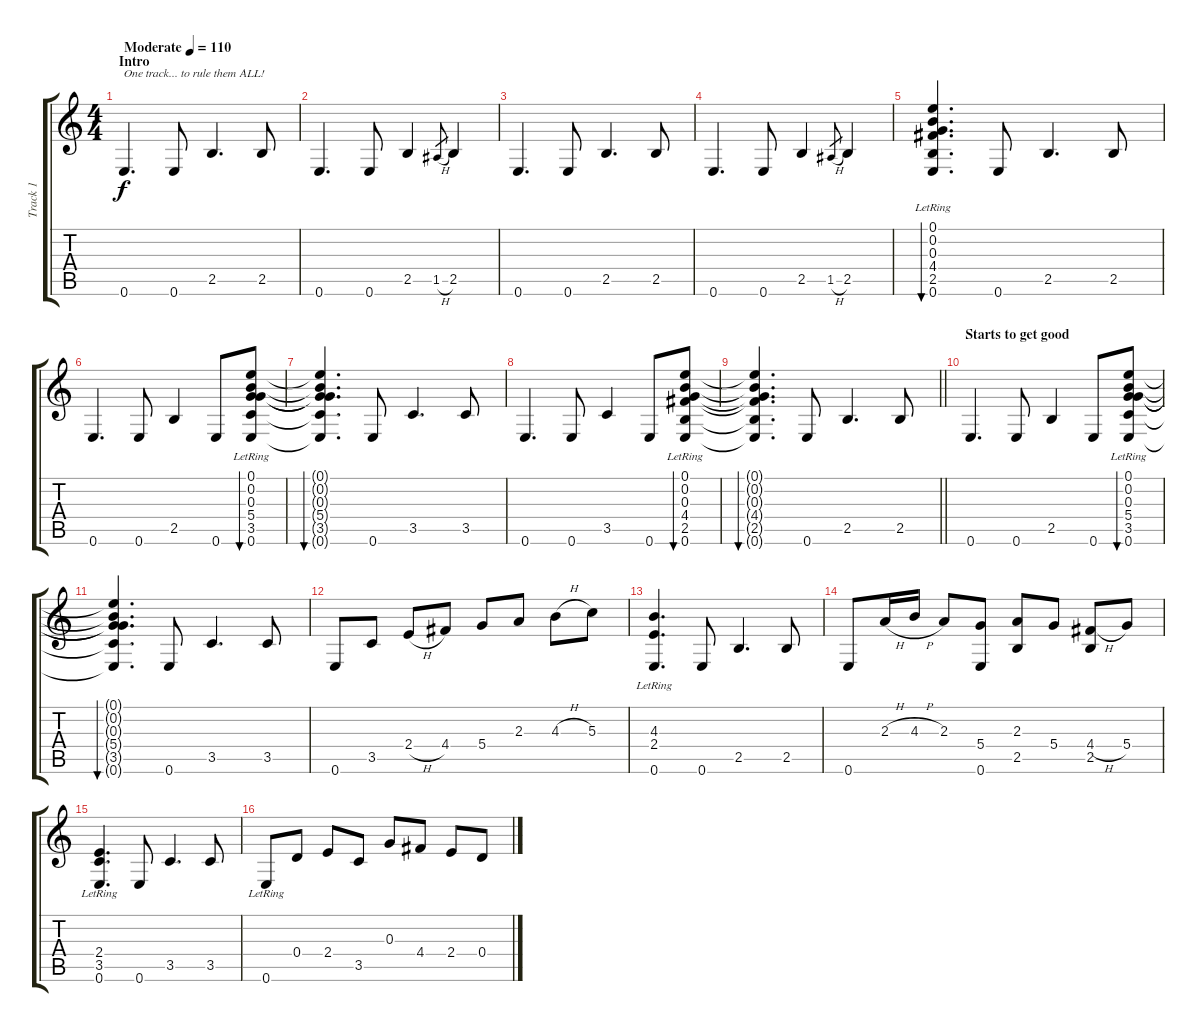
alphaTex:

\track ("Track 1" "Track 1") {instrument acousticguitarsteel}
\staff {score tabs}
\tuning (E4 B3 G3 D3 A2 E2) {hide}
\ts (4 4)
\section ("" "Intro")
\tempo (110 "Moderate")
\clef g2
\ks c
0.6.4{d txt "One track... to rule them ALL!" dy f instrument acousticguitarsteel} 0.6.8 2.5.4{d} 2.5.8 |
0.6.4{d} 0.6.8 2.5.4 1.5{h}.8{gr} 2.5.4 |
0.6.4{d} 0.6.8 2.5.4{d} 2.5.8 |
0.6.4{d} 0.6.8 2.5.4 1.5{h}.8{gr} 2.5.4 |
(0.1{lr} 0.2{lr} 0.3{lr} 4.4{lr} 2.5{lr} 0.6).4{d bu 240} 0.6.8 2.5.4{d} 2.5.8 |
0.6.4{d} 0.6.8 2.5.4 0.6.8 (0.1{lr} 0.2{lr} 0.3{lr} 5.4{lr} 3.5{lr} 0.6{lr}).8{bu 240} |
(0.1{t} 0.2{t} 0.3{t} 5.4{t} 3.5{t} 0.6{t}).4{d bu 240} 0.6.8 3.5.4{d} 3.5.8 |
0.6.4{d} 0.6.8 3.5.4 0.6.8 (0.1{lr} 0.2{lr} 0.3{lr} 4.4{lr} 2.5{lr} 0.6{lr}).8{bu 240} |
\barLineRight lightlight
(0.1{t} 0.2{t} 0.3{t} 4.4{t} 2.5{t} 0.6{t}).4{d bu 240} 0.6.8 2.5.4{d} 2.5.8 |
\section ("" "Starts to get good")
0.6.4{d} 0.6.8 2.5.4 0.6.8 (0.1{lr} 0.2{lr} 0.3{lr} 5.4{lr} 3.5{lr} 0.6{lr}).8{bu 240} |
(0.1{t} 0.2{t} 0.3{t} 5.4{t} 3.5{t} 0.6{t}).4{d bu 240} 0.6.8 3.5.4{d} 3.5.8 |
0.6.8 3.5.8 2.4{h}.8 4.4.8 5.4.8 2.3.8 4.3{h}.8 5.3.8 |
(4.3{lr} 2.4{lr} 0.6).4{d} 0.6.8 2.5.4{d} 2.5.8 |
0.6.8 2.3{h}.16 4.3{h}.16 2.3.8 (5.4 0.6).8 (2.3 2.5).8 5.4.8 (4.4{h} 2.5).8 5.4.8 |
(2.4{lr} 3.5{lr} 0.6).4{d} 0.6.8 3.5.4{d} 3.5.8 |
0.6{lr}.8 0.4.8 2.4.8 3.5.8 0.3.8 4.4.8 2.4.8 0.4.8
